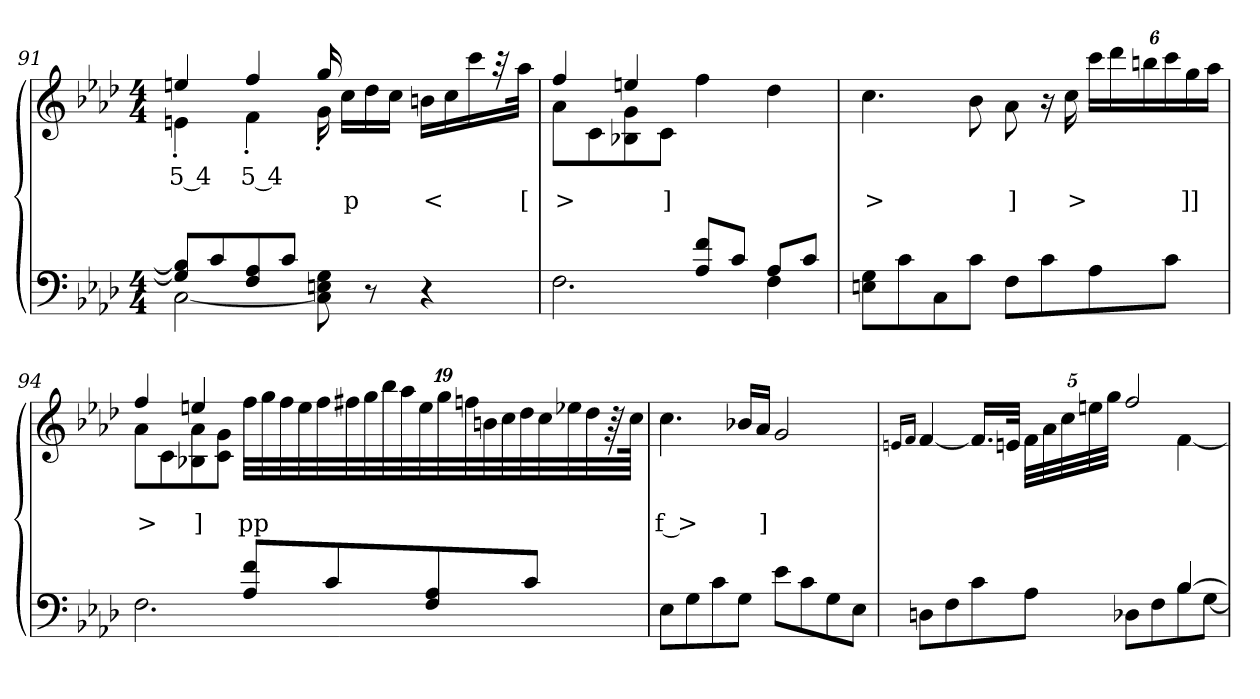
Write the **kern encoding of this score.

**kern	**kern	**text	**text
*part2	*part1	*part1	*part1
*staff2	*staff1	*staff1	*staff1
*clefF4	*clefG2	*	*
*k[b-e-a-d-]	*k[b-e-a-d-]	*	*
*M4/4	*M4/4	*	*
=91	=91	=91	=91
*^	*^	*	*
8B-] 8G]L	[2C	4een	4en'>	5 4	.
8c	.	.	.	.	.
8A- 8F	.	4ff	4f'>	5 4	.
8cJ	.	.	.	.	.
8ryy	8G 8En 8C]	16gg	16g'>	.	.
.	.	4..ryy	16ccLL	.	p
8r	4.ryy	.	16dd-	.	.
.	.	.	16ccJJ	.	.
4r	.	.	16bnLL	.	<
.	.	.	16cc	.	.
.	.	.	16ccc	.	.
.	.	.	32r	.	.
.	.	.	32aa-JJk	.	[
=92	=92	=92	=92	=92	=92
2ryy	2.F	4ff	8a-L	.	>
.	.	.	8c	.	.
.	.	4een	8g 8B-X	.	.
.	.	.	8cJ	.	]
8f 8A-L	.	4ff	2ryy	.	.
8cJ	.	.	.	.	.
8A-L	4F	4dd-	.	.	.
8cJ	.	.	.	.	.
*v	*v	*	*	*	*
*	*v	*v	*	*
=93	=93	=93	=93
8G 8EnL	4.cc	.	>
8c	.	.	.
8C	.	.	.
8cJ	8b-	.	.
8FL	8a-\	.	]
8c	16r	.	.
.	16cc	.	>
8A-	24cccLL	.	.
.	24ddd-	.	.
.	24bbn	.	.
8cJ	24ccc	.	.
.	24gg	.	]]
.	24aa-JJ	.	.
=94	=94	=94	=94
*^	*^	*	*
2ryy	2.F	4ff	8a-L	.	>
.	.	.	8c	.	.
.	.	4een	8a- 8B-X	.	]
.	.	.	8g 8cJ	.	.
8f 8A-L	.	2ryy	38ffLL	.	pp
.	.	.	38gg	.	.
.	.	.	38ff	.	.
.	.	.	38ee	.	.
.	.	.	38ff	.	.
8c	.	.	.	.	.
.	.	.	38ff#X	.	.
.	.	.	38gg	.	.
.	.	.	38bb-	.	.
.	.	.	38aa-	.	.
.	.	.	38ee	.	.
8A- 8F	4ryy	.	.	.	.
.	.	.	38gg	.	.
.	.	.	38ffn	.	.
.	.	.	38bn	.	.
.	.	.	38cc	.	.
.	.	.	38dd-	.	.
8cJ	.	.	.	.	.
.	.	.	38cc	.	.
.	.	.	38ee-X	.	.
.	.	.	38dd-	.	.
.	.	.	76r	.	.
.	.	.	76ccJJk	.	.
*v	*v	*	*	*	*
*	*v	*v	*	*
=95	=95	=95	=95
8E-L	4.cc	.	f >
8G	.	.	.
8c	.	.	.
8GJ	16b-XLL	.	.
.	16a-JJ	.	]
8e-L	2g	.	.
8c	.	.	.
8G	.	.	.
8E-J	.	.	.
=96	=96	=96	=96
.	16qqen/LL	.	.
.	16qqf/JJ	.	.
*^	*^	*	*
2.ryy	8DnL	[4f	2.ryy	.	.
.	8F	.	.	.	.
.	8c	16.fLL]	.	.	.
.	.	32enJJk	.	.	.
.	8A-J	40fLLL	.	.	.
.	.	40a-	.	.	.
.	.	40cc	.	.	.
.	.	40een	.	.	.
.	.	40ggJJJ	.	.	.
.	8D-XL	2ff	.	.	.
.	8F	.	.	.	.
[4B-	8B-	.	[4f	.	.
.	[8GJ	.	.	.	.
*v	*v	*	*	*	*
*	*v	*v	*	*
=	=	=	=
*-	*-	*-	*-
